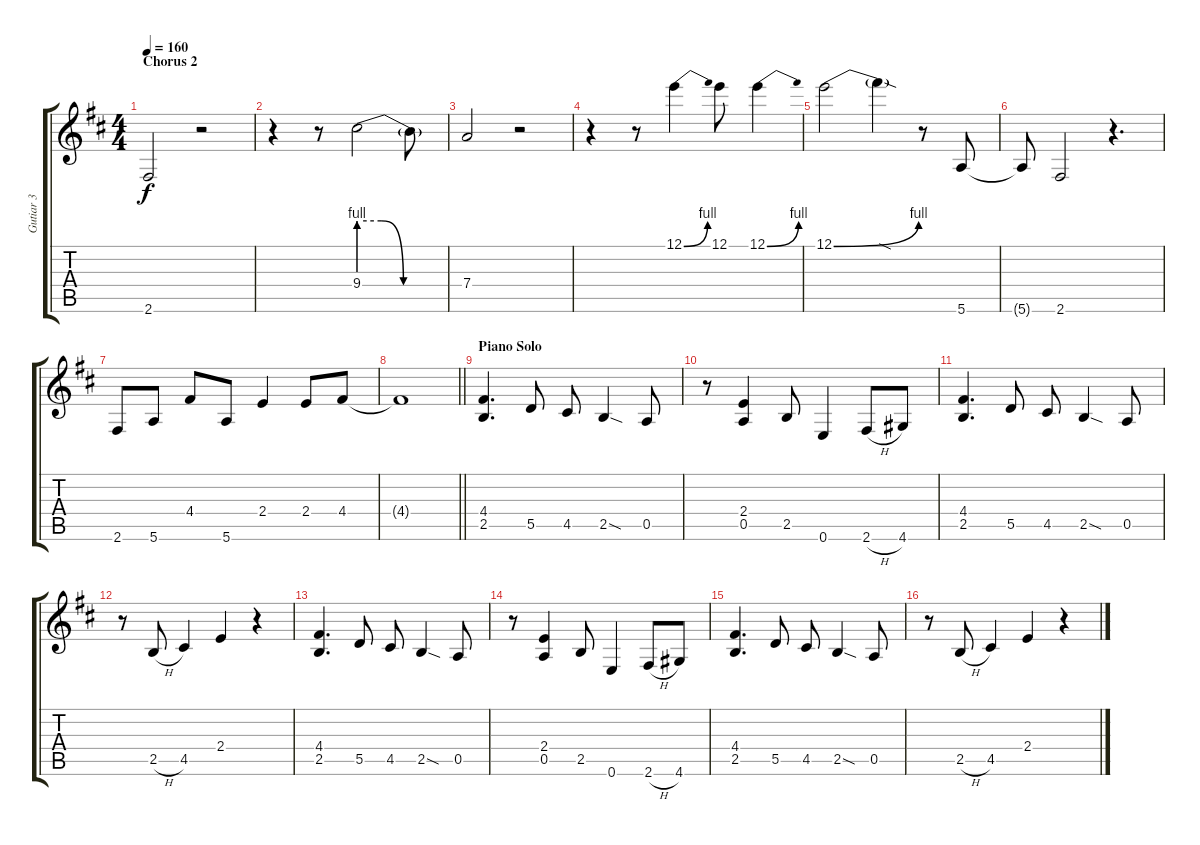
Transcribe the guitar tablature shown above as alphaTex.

\track ("Gutiar 3" "Gutiar 3") {instrument distortionguitar}
\staff {score tabs}
\tuning (E4 B3 G3 D3 A2 E2) {hide}
\ts (4 4)
\section ("" "Chorus 2")
\tempo 160
\clef g2
\ks d
2.6.2{dy f} r.2 |
r.4{volume 11} r.8 9.4{be (custom 0 4 15 4 30 0 60 0)}.2 9.4{t}.8 |
7.4.2 r.2 |
r.4 r.8 12.1{be (bend 0 0 60 4)}.4 12.1.8 12.1{be (bend 0 0 60 4)}.4 |
12.1{be (bend 0 0 60 4)}.2 12.1{sod t}.4 r.8{volume 7} 5.6.8 |
5.6{t}.8 2.6.2 r.4{d} |
2.6.8 5.6.8 4.4.8 5.6.8 2.4.4 2.4.8 4.4.8 |
\barLineRight lightlight
4.4{t}.1 |
\section ("" "Piano Solo")
(4.4 2.5).4{d} 5.5.8 4.5.8 2.5{sod}.4 0.5.8 |
r.8 (2.4 0.5).4 2.5.8 0.6.4 2.6{h}.8 4.6.8 |
(4.4 2.5).4{d} 5.5.8 4.5.8 2.5{sod}.4 0.5.8 |
r.8 2.5{h}.8 4.5.4 2.4.4 r.4 |
(4.4 2.5).4{d} 5.5.8 4.5.8 2.5{sod}.4 0.5.8 |
r.8 (2.4 0.5).4 2.5.8 0.6.4 2.6{h}.8 4.6.8 |
(4.4 2.5).4{d} 5.5.8 4.5.8 2.5{sod}.4 0.5.8 |
r.8 2.5{h}.8 4.5.4 2.4.4 r.4
